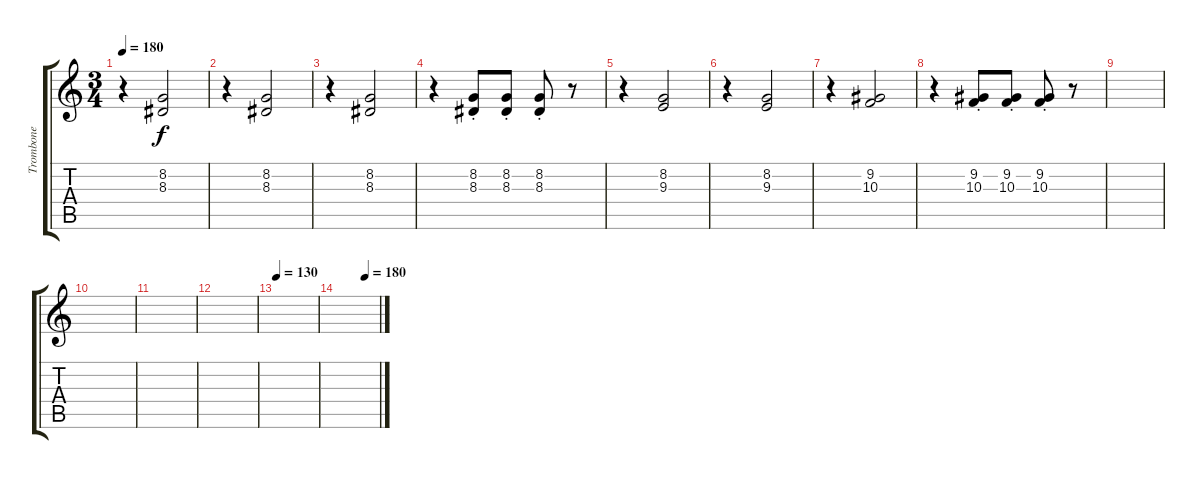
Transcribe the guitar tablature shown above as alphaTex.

\track ("Trombone" "Trombone") {instrument trombone}
\staff {score tabs}
\tuning (E4 B3 G3 D3 A2 E2) {hide}
\ts (3 4)
\tempo 180
\clef g2
\ks c
r.4{dy f} (8.2 8.3).2 |
r.4 (8.2 8.3).2 |
r.4 (8.2 8.3).2 |
r.4 (8.2{st} 8.3).8 (8.2{st} 8.3).8 (8.2{st} 8.3).8 r.8 |
r.4 (8.2 9.3).2 |
r.4 (8.2 9.3).2 |
r.4 (9.2 10.3).2 |
r.4 (9.2{st} 10.3).8 (9.2{st} 10.3).8 (9.2{st} 10.3).8 r.8 |
|
|
|
|
\tempo 130
|
\tempo (180 0.6666666666666666)
